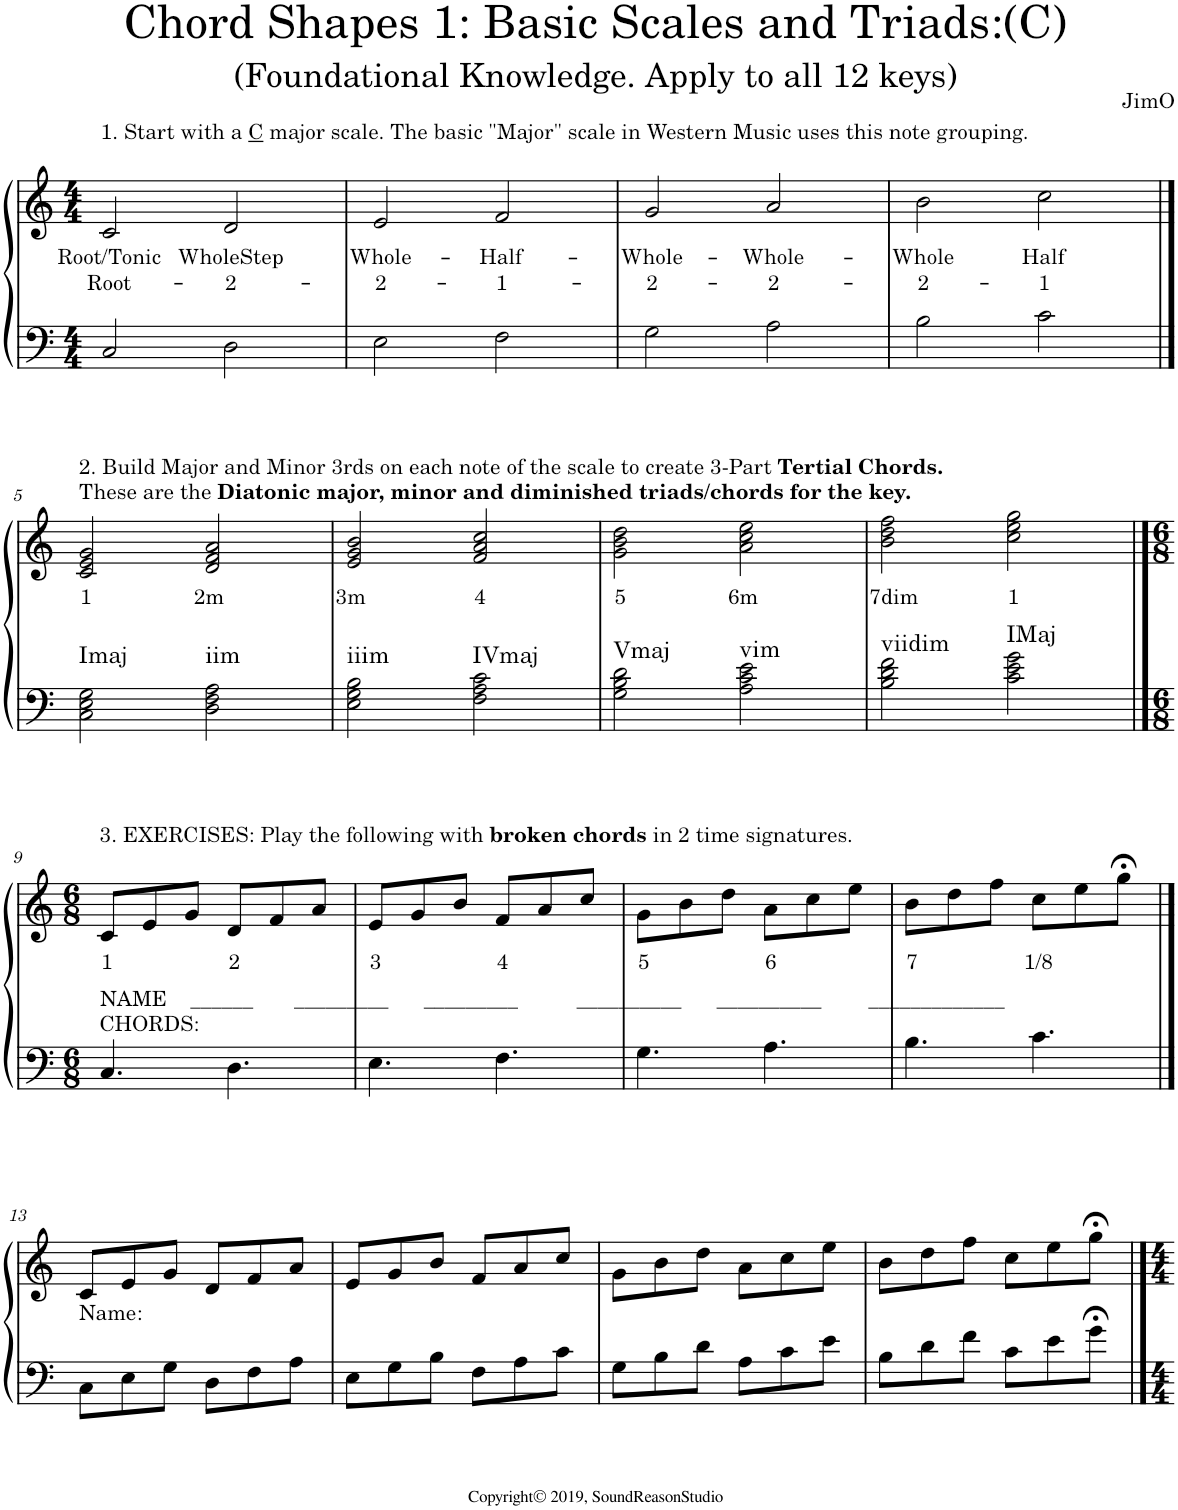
**kern	**kern	**text	**text	**harte
*part1	*part1	*part1	*part1	*part1
*staff2	*staff1	*staff1	*staff1	*
*I"Piano	*	*	*	*
*I'Pno.	*	*	*	*
*clefF4	*clefG2	*	*	*
*k[]	*k[]	*	*	*
*M4/4	*M4/4	*	*	*
=1	=1	=1	=1	=1
!	!LO:TX:a:t=1. Start with a	!	!	!
!	!LO:TX:a:t=C	!	!	!
!	!LO:TX:a:t=major scale. The basic "Major" scale in Western Music uses this note grouping.	!	!	!
!	!	!LO:LY:b	!LO:LY:b	!
2C/	2c/	Root/Tonic	Root-	.
!	!	!LO:LY:b	!LO:LY:b	!
2D\	2d/	WholeStep	-2-	.
=2	=2	=2	=2	=2
!	!	!LO:LY:b	!LO:LY:b	!
2E\	2e/	Whole-	-2-	.
!	!	!LO:LY:b	!LO:LY:b	!
2F\	2f/	-Half-	-1-	.
=3	=3	=3	=3	=3
!	!	!LO:LY:b	!LO:LY:b	!
2G\	2g/	-Whole-	-2-	.
!	!	!LO:LY:b	!LO:LY:b	!
2A\	2a/	-Whole-	-2-	.
=4	=4	=4	=4	=4
!	!	!LO:LY:b	!LO:LY:b	!
2B\	2b\	-Whole	-2-	.
!	!	!LO:LY:b	!LO:LY:b	!
2c\	2cc\	Half	-1	.
!!LO:LB:g=z
==5	==5	==5	==5	==5
!	!LO:TX:a:t=2. Build Major and Minor 3rds on each note of the scale to create 3-Part	!	!	!
!	!LO:TX:a:B:t=Tertial Chords.	!	!	!
!	!LO:TX:a:t=These are the	!	!	!
!	!LO:TX:a:B:t=Diatonic major, minor and diminished triads/chords for the key.	!	!	!
!	!	!LO:LY:b	!	!LO:H:kt=Imaj
2C\ 2E\ 2G\	2c/ 2e/ 2g/	1	.	N
!	!	!LO:LY:b	!	!LO:H:kt=iim
2D\ 2F\ 2A\	2d/ 2f/ 2a/	2m	.	N
=6	=6	=6	=6	=6
!	!	!LO:LY:b	!	!LO:H:kt=iiim
2E\ 2G\ 2B\	2e/ 2g/ 2b/	3m	.	N
!	!	!LO:LY:b	!	!LO:H:kt=IVmaj
2F\ 2A\ 2c\	2f/ 2a/ 2cc/	4	.	N
=7	=7	=7	=7	=7
!	!	!LO:LY:b	!	!LO:H:kt=Vmaj
2G\ 2B\ 2d\	2g\ 2b\ 2dd\	5	.	N
!	!	!LO:LY:b	!	!LO:H:kt=vim
2A\ 2c\ 2e\	2a\ 2cc\ 2ee\	6m	.	N
=8	=8	=8	=8	=8
!	!	!LO:LY:b	!	!LO:H:kt=viidim
2B\ 2d\ 2f\	2b\ 2dd\ 2ff\	7dim	.	N
!	!	!LO:LY:b	!	!LO:H:kt=IMaj
2c\ 2e\ 2g\	2cc\ 2ee\ 2gg\	1	.	N
!!LO:LB:g=z
==9	==9	==9	==9	==9
*M6/8	*M6/8	*	*	*
!	!LO:TX:a:t=3. EXERCISES&colon; Play the following with	!	!	!
!	!LO:TX:a:B:t=broken chords	!	!	!
!	!LO:TX:a:t=in 2 time signatures.	!	!	!
!LO:TX:a:t=NAME    ______       _________      _________          __________      __________        _____________	!	!	!	!
!LO:TX:a:t=CHORDS&colon;	!	!	!	!
!	!	!LO:LY:b	!	!
4.C/	8c/L	1	.	.
.	8e/	.	.	.
.	8g/J	.	.	.
!	!	!LO:LY:b	!	!
4.D\	8d/L	2	.	.
.	8f/	.	.	.
.	8a/J	.	.	.
=10	=10	=10	=10	=10
!	!	!LO:LY:b	!	!
4.E\	8e/L	3	.	.
.	8g/	.	.	.
.	8b/J	.	.	.
!	!	!LO:LY:b	!	!
4.F\	8f/L	4	.	.
.	8a/	.	.	.
.	8cc/J	.	.	.
=11	=11	=11	=11	=11
!	!	!LO:LY:b	!	!
4.G\	8g\L	5	.	.
.	8b\	.	.	.
.	8dd\J	.	.	.
!	!	!LO:LY:b	!	!
4.A\	8a\L	6	.	.
.	8cc\	.	.	.
.	8ee\J	.	.	.
=12	=12	=12	=12	=12
!	!	!LO:LY:b	!	!
4.B\	8b\L	7	.	.
.	8dd\	.	.	.
.	8ff\J	.	.	.
!	!	!LO:LY:b	!	!
4.c\	8cc\L	1/8	.	.
.	8ee\	.	.	.
.	8gg;<\J	.	.	.
!!LO:LB:g=z
==13	==13	==13	==13	==13
!LO:TX:a:t=Name&colon;	!	!	!	!
8C\L	8c/L	.	.	.
8E\	8e/	.	.	.
8G\J	8g/J	.	.	.
8D\L	8d/L	.	.	.
8F\	8f/	.	.	.
8A\J	8a/J	.	.	.
=14	=14	=14	=14	=14
8E\L	8e/L	.	.	.
8G\	8g/	.	.	.
8B\J	8b/J	.	.	.
8F\L	8f/L	.	.	.
8A\	8a/	.	.	.
8c\J	8cc/J	.	.	.
=15	=15	=15	=15	=15
8G\L	8g\L	.	.	.
8B\	8b\	.	.	.
8d\J	8dd\J	.	.	.
8A\L	8a\L	.	.	.
8c\	8cc\	.	.	.
8e\J	8ee\J	.	.	.
=16	=16	=16	=16	=16
8B\L	8b\L	.	.	.
8d\	8dd\	.	.	.
8f\J	8ff\J	.	.	.
8c\L	8cc\L	.	.	.
8e\	8ee\	.	.	.
8g;<\J	8gg;<\J	.	.	.
==	==	==	==	==
*-	*-	*-	*-	*-
